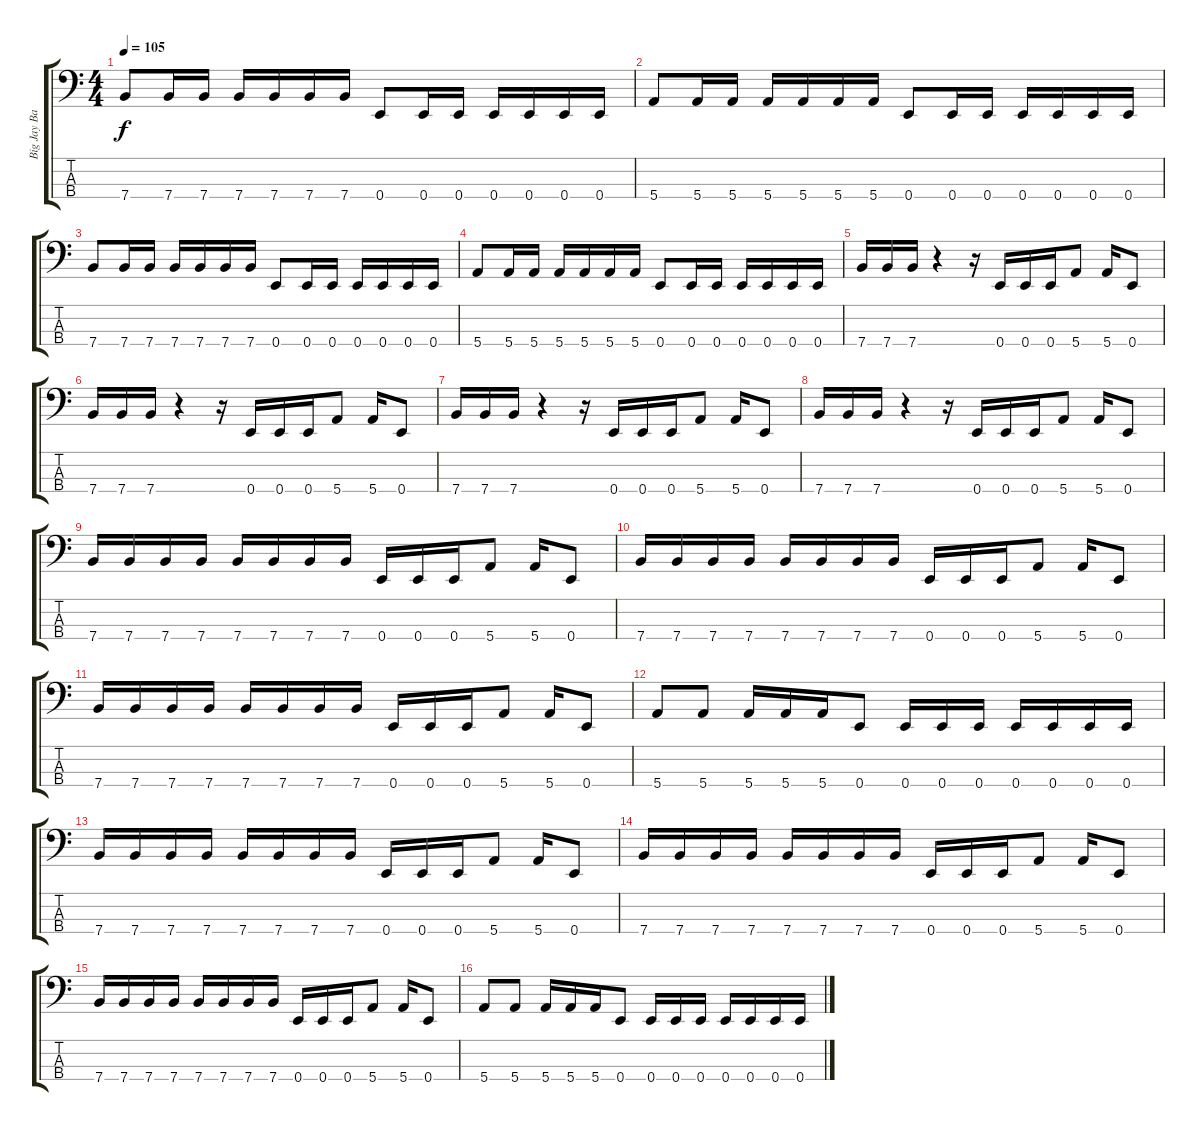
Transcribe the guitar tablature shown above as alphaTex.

\track ("Big Jay Bastard - Bass" "Big Jay Ba") {instrument electricbasspick}
\staff {score tabs}
\tuning (G2 D2 A1 E1) {hide}
\ts (4 4)
\tempo 105
\clef f4
\ks c
7.4.8{dy f} 7.4.16 7.4.16 7.4.16 7.4.16 7.4.16 7.4.16 0.4.8 0.4.16 0.4.16 0.4.16 0.4.16 0.4.16 0.4.16 |
5.4.8 5.4.16 5.4.16 5.4.16 5.4.16 5.4.16 5.4.16 0.4.8 0.4.16 0.4.16 0.4.16 0.4.16 0.4.16 0.4.16 |
7.4.8 7.4.16 7.4.16 7.4.16 7.4.16 7.4.16 7.4.16 0.4.8 0.4.16 0.4.16 0.4.16 0.4.16 0.4.16 0.4.16 |
5.4.8 5.4.16 5.4.16 5.4.16 5.4.16 5.4.16 5.4.16 0.4.8 0.4.16 0.4.16 0.4.16 0.4.16 0.4.16 0.4.16 |
7.4.16 7.4.16 7.4.16 r.4 r.16 0.4.16 0.4.16 0.4.16 5.4.8 5.4.16 0.4.8 |
7.4.16 7.4.16 7.4.16 r.4 r.16 0.4.16 0.4.16 0.4.16 5.4.8 5.4.16 0.4.8 |
7.4.16 7.4.16 7.4.16 r.4 r.16 0.4.16 0.4.16 0.4.16 5.4.8 5.4.16 0.4.8 |
7.4.16 7.4.16 7.4.16 r.4 r.16 0.4.16 0.4.16 0.4.16 5.4.8 5.4.16 0.4.8 |
7.4.16 7.4.16 7.4.16 7.4.16 7.4.16 7.4.16 7.4.16 7.4.16 0.4.16 0.4.16 0.4.16 5.4.8 5.4.16 0.4.8 |
7.4.16 7.4.16 7.4.16 7.4.16 7.4.16 7.4.16 7.4.16 7.4.16 0.4.16 0.4.16 0.4.16 5.4.8 5.4.16 0.4.8 |
7.4.16 7.4.16 7.4.16 7.4.16 7.4.16 7.4.16 7.4.16 7.4.16 0.4.16 0.4.16 0.4.16 5.4.8 5.4.16 0.4.8 |
5.4.8 5.4.8 5.4.16 5.4.16 5.4.16 0.4.8 0.4.16 0.4.16 0.4.16 0.4.16 0.4.16 0.4.16 0.4.16 |
7.4.16 7.4.16 7.4.16 7.4.16 7.4.16 7.4.16 7.4.16 7.4.16 0.4.16 0.4.16 0.4.16 5.4.8 5.4.16 0.4.8 |
7.4.16 7.4.16 7.4.16 7.4.16 7.4.16 7.4.16 7.4.16 7.4.16 0.4.16 0.4.16 0.4.16 5.4.8 5.4.16 0.4.8 |
7.4.16 7.4.16 7.4.16 7.4.16 7.4.16 7.4.16 7.4.16 7.4.16 0.4.16 0.4.16 0.4.16 5.4.8 5.4.16 0.4.8 |
5.4.8 5.4.8 5.4.16 5.4.16 5.4.16 0.4.8 0.4.16 0.4.16 0.4.16 0.4.16 0.4.16 0.4.16 0.4.16
